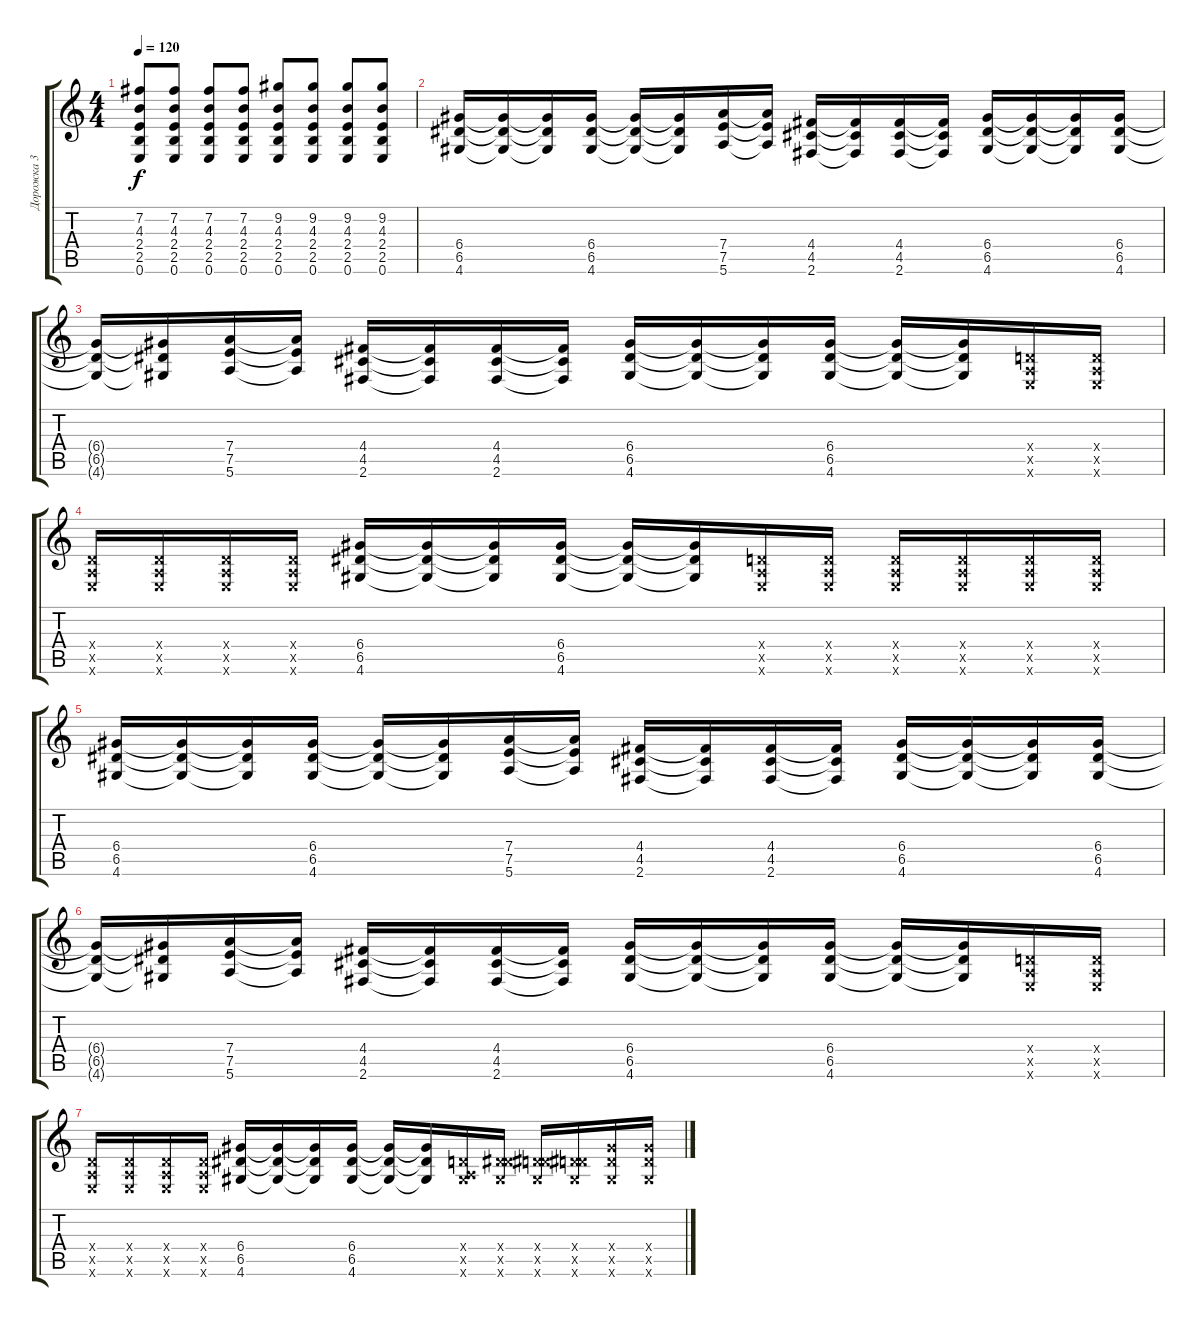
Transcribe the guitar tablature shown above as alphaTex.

\track ("Дорожка 3" "Дорожка 3") {instrument distortionguitar}
\staff {score tabs}
\tuning (E4 B3 G3 D3 A2 E2) {hide}
\ts (4 4)
\tempo 120
\clef g2
\ks c
(7.2 4.3 2.4 2.5 0.6).8{dy f} (7.2 4.3 2.4 2.5 0.6).8 (7.2 4.3 2.4 2.5 0.6).8 (7.2 4.3 2.4 2.5 0.6).8 (9.2 4.3 2.4 2.5 0.6).8 (9.2 4.3 2.4 2.5 0.6).8 (9.2 4.3 2.4 2.5 0.6).8 (9.2 4.3 2.4 2.5 0.6).8 |
(6.4 6.5 4.6).16 (6.4{t} 6.5{t} 4.6{t}).16 (6.4{t} 6.5{t} 4.6{t}).16 (6.4 6.5 4.6).16 (6.4{t} 6.5{t} 4.6{t}).16 (6.4{t} 6.5{t} 4.6{t}).16 (7.4 7.5 5.6).16 (7.4{t} 7.5{t} 5.6{t}).16 (4.4 4.5 2.6).16 (4.4{t} 4.5{t} 2.6{t}).16 (4.4 4.5 2.6).16 (4.4{t} 4.5{t} 2.6{t}).16 (6.4 6.5 4.6).16 (6.4{t} 6.5{t} 4.6{t}).16 (6.4{t} 6.5{t} 4.6{t}).16 (6.4 6.5 4.6).16 |
(6.4{t} 6.5{t} 4.6{t}).16 (6.4{t} 6.5{t} 4.6{t}).16 (7.4 7.5 5.6).16 (7.4{t} 7.5{t} 5.6{t}).16 (4.4 4.5 2.6).16 (4.4{t} 4.5{t} 2.6{t}).16 (4.4 4.5 2.6).16 (4.4{t} 4.5{t} 2.6{t}).16 (6.4 6.5 4.6).16 (6.4{t} 6.5{t} 4.6{t}).16 (6.4{t} 6.5{t} 4.6{t}).16 (6.4 6.5 4.6).16 (6.4{t} 6.5{t} 4.6{t}).16 (6.4{t} 6.5{t} 4.6{t}).16 (0.4{x} 0.5{x} 0.6{x}).16 (0.4{x} 0.5{x} 0.6{x}).16 |
(0.4{x} 0.5{x} 0.6{x}).16 (0.4{x} 0.5{x} 0.6{x}).16 (0.4{x} 0.5{x} 0.6{x}).16 (0.4{x} 0.5{x} 0.6{x}).16 (6.4 6.5 4.6).16 (6.4{t} 6.5{t} 4.6{t}).16 (6.4{t} 6.5{t} 4.6{t}).16 (6.4 6.5 4.6).16 (6.4{t} 6.5{t} 4.6{t}).16 (6.4{t} 6.5{t} 4.6{t}).16 (0.4{x} 0.5{x} 0.6{x}).16 (0.4{x} 0.5{x} 0.6{x}).16 (0.4{x} 0.5{x} 0.6{x}).16 (0.4{x} 0.5{x} 0.6{x}).16 (0.4{x} 0.5{x} 0.6{x}).16 (0.4{x} 0.5{x} 0.6{x}).16 |
(6.4 6.5 4.6).16 (6.4{t} 6.5{t} 4.6{t}).16 (6.4{t} 6.5{t} 4.6{t}).16 (6.4 6.5 4.6).16 (6.4{t} 6.5{t} 4.6{t}).16 (6.4{t} 6.5{t} 4.6{t}).16 (7.4 7.5 5.6).16 (7.4{t} 7.5{t} 5.6{t}).16 (4.4 4.5 2.6).16 (4.4{t} 4.5{t} 2.6{t}).16 (4.4 4.5 2.6).16 (4.4{t} 4.5{t} 2.6{t}).16 (6.4 6.5 4.6).16 (6.4{t} 6.5{t} 4.6{t}).16 (6.4{t} 6.5{t} 4.6{t}).16 (6.4 6.5 4.6).16 |
(6.4{t} 6.5{t} 4.6{t}).16 (6.4{t} 6.5{t} 4.6{t}).16 (7.4 7.5 5.6).16 (7.4{t} 7.5{t} 5.6{t}).16 (4.4 4.5 2.6).16 (4.4{t} 4.5{t} 2.6{t}).16 (4.4 4.5 2.6).16 (4.4{t} 4.5{t} 2.6{t}).16 (6.4 6.5 4.6).16 (6.4{t} 6.5{t} 4.6{t}).16 (6.4{t} 6.5{t} 4.6{t}).16 (6.4 6.5 4.6).16 (6.4{t} 6.5{t} 4.6{t}).16 (6.4{t} 6.5{t} 4.6{t}).16 (0.4{x} 0.5{x} 0.6{x}).16 (0.4{x} 0.5{x} 0.6{x}).16 |
(0.4{x} 0.5{x} 0.6{x}).16 (0.4{x} 0.5{x} 0.6{x}).16 (0.4{x} 0.5{x} 0.6{x}).16 (0.4{x} 0.5{x} 0.6{x}).16 (6.4 6.5 4.6).16 (6.4{t} 6.5{t} 4.6{t}).16 (6.4{t} 6.5{t} 4.6{t}).16 (6.4 6.5 4.6).16 (6.4{t} 6.5{t} 4.6{t}).16 (6.4{t} 6.5{t} 4.6{t}).16 (0.4{x} 0.5{x} 4.6{x}).16 (0.4{x} 6.5{x} 4.6{x}).16 (0.4{x} 6.5{x} 4.6{x}).16 (0.4{x} 6.5{x} 4.6{x}).16 (6.4{x} 6.5{x} 4.6{x}).16 (6.4{x} 6.5{x} 4.6{x}).16
